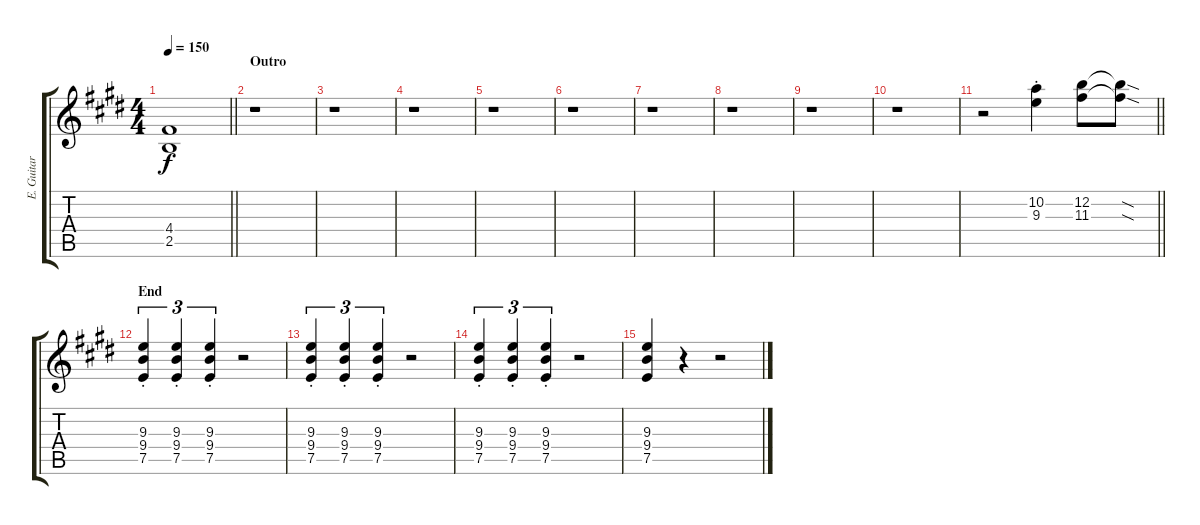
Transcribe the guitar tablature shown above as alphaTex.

\track ("E. Guitar IV" "E. Guitar ") {instrument overdrivenguitar}
\staff {score tabs}
\tuning (E4 B3 G3 D3 A2 E2) {hide}
\ts (4 4)
\tempo 150
\clef g2
\barLineRight lightlight
\ks e
(4.4 2.5).1{dy f} |
\section ("" "Outro")
r.1 |
r.1 |
r.1 |
r.1 |
r.1 |
r.1 |
r.1 |
r.1 |
r.1 |
\barLineRight lightlight
r.2 (10.2{st} 9.3{st}).4 (12.2 11.3).8 (12.2{sod t} 11.3{sod t}).8 |
\section ("" "End")
(9.3{st} 9.4{st} 7.5{st}).4{tu (3 2)} (9.3{st} 9.4{st} 7.5{st}).4{tu (3 2)} (9.3{st} 9.4{st} 7.5{st}).4{tu (3 2)} r.2 |
(9.3{st} 9.4{st} 7.5{st}).4{tu (3 2)} (9.3{st} 9.4{st} 7.5{st}).4{tu (3 2)} (9.3{st} 9.4{st} 7.5{st}).4{tu (3 2)} r.2 |
(9.3{st} 9.4{st} 7.5{st}).4{tu (3 2)} (9.3{st} 9.4{st} 7.5{st}).4{tu (3 2)} (9.3{st} 9.4{st} 7.5{st}).4{tu (3 2)} r.2 |
(9.3 9.4 7.5).4 r.4 r.2
